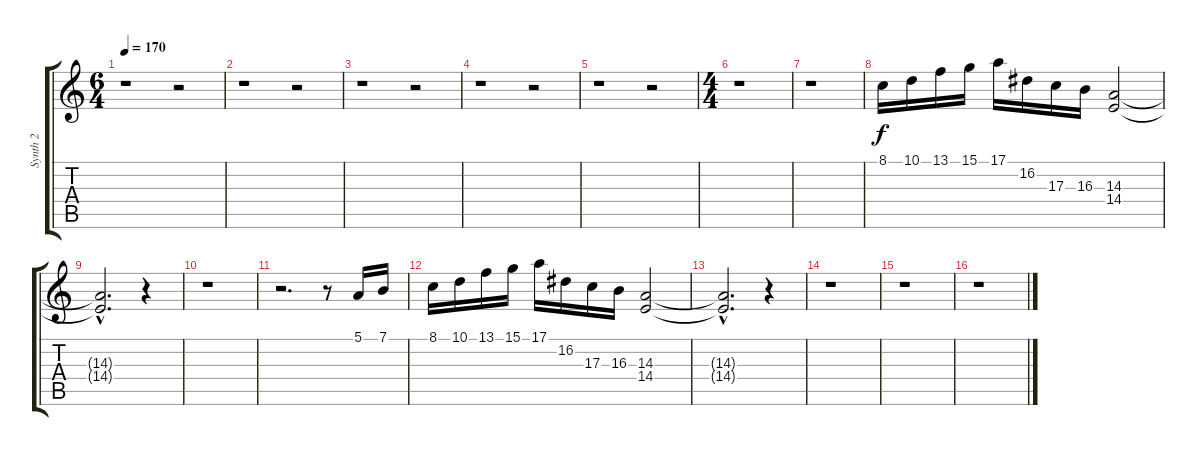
\track ("Synth 2" "Synth 2") {instrument pad7halo}
\staff {score tabs}
\tuning (E4 B3 G3 D3 A2 E2) {hide}
\ts (6 4)
\tempo 170
\clef g2
\ks c
r.1{dy f} r.2 |
r.1 r.2 |
r.1 r.2 |
r.1 r.2 |
r.1 r.2 |
\ts (4 4)
r.1 |
r.1 |
8.1.16 10.1.16 13.1.16 15.1.16 17.1.16 16.2.16 17.3.16 16.3.16 (14.3 14.4).2 |
(14.3{hac t} 14.4{hac t}).2{d} r.4 |
r.1 |
r.2{d} r.8 5.1.16 7.1.16 |
8.1.16 10.1.16 13.1.16 15.1.16 17.1.16 16.2.16 17.3.16 16.3.16 (14.3 14.4).2 |
(14.3{hac t} 14.4{hac t}).2{d} r.4 |
r.1 |
r.1 |
r.1
